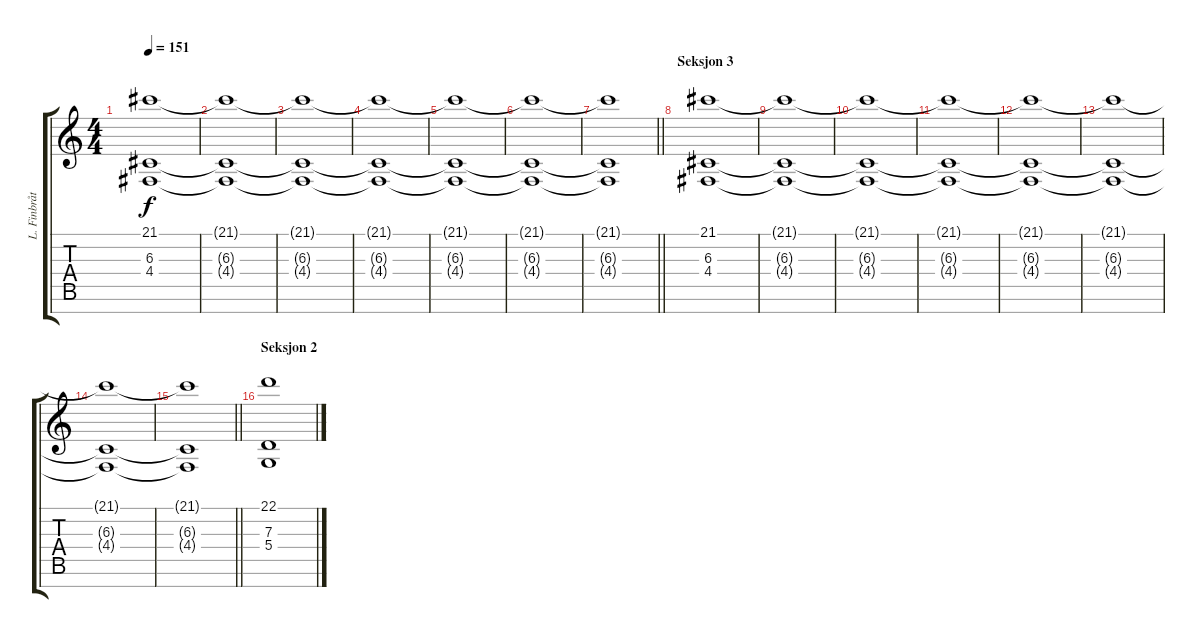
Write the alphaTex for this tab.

\track ("L. Finbråten" "L. Finbråt") {instrument acousticgrandpiano}
\staff {score tabs}
\tuning (E4 B3 G3 D3 A2 E2 B1) {hide}
\ts (4 4)
\tempo 151
\clef g2
\ks c
(21.1{t} 6.3{t} 4.4{t}).1{dy f} |
(21.1{t} 6.3{t} 4.4{t}).1 |
(21.1{t} 6.3{t} 4.4{t}).1 |
(21.1{t} 6.3{t} 4.4{t}).1 |
(21.1{t} 6.3{t} 4.4{t}).1 |
(21.1{t} 6.3{t} 4.4{t}).1 |
\barLineRight lightlight
(21.1{t} 6.3{t} 4.4{t}).1 |
\section ("" "Seksjon 3")
(21.1 6.3 4.4).1 |
(21.1{t} 6.3{t} 4.4{t}).1 |
(21.1{t} 6.3{t} 4.4{t}).1 |
(21.1{t} 6.3{t} 4.4{t}).1 |
(21.1{t} 6.3{t} 4.4{t}).1 |
(21.1{t} 6.3{t} 4.4{t}).1 |
(21.1{t} 6.3{t} 4.4{t}).1 |
\barLineRight lightlight
(21.1{t} 6.3{t} 4.4{t}).1 |
\section ("" "Seksjon 2")
(22.1 7.3 5.4).1
